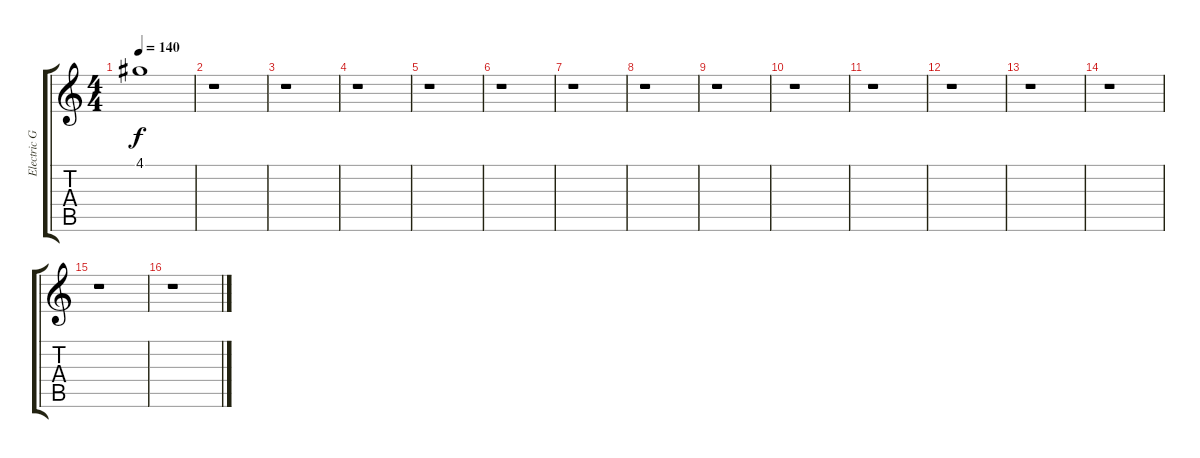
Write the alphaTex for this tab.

\track ("Electric Guitar" "Electric G") {instrument distortionguitar}
\staff {score tabs}
\tuning (E4 B3 G3 D3 A2 E2) {hide}
\ts (4 4)
\tempo 140
\clef g2
\ks c
4.1{t}.1{dy f} |
r.1 |
r.1 |
r.1 |
r.1 |
r.1 |
r.1 |
r.1 |
r.1 |
r.1 |
r.1 |
r.1 |
r.1 |
r.1 |
r.1 |
r.1
